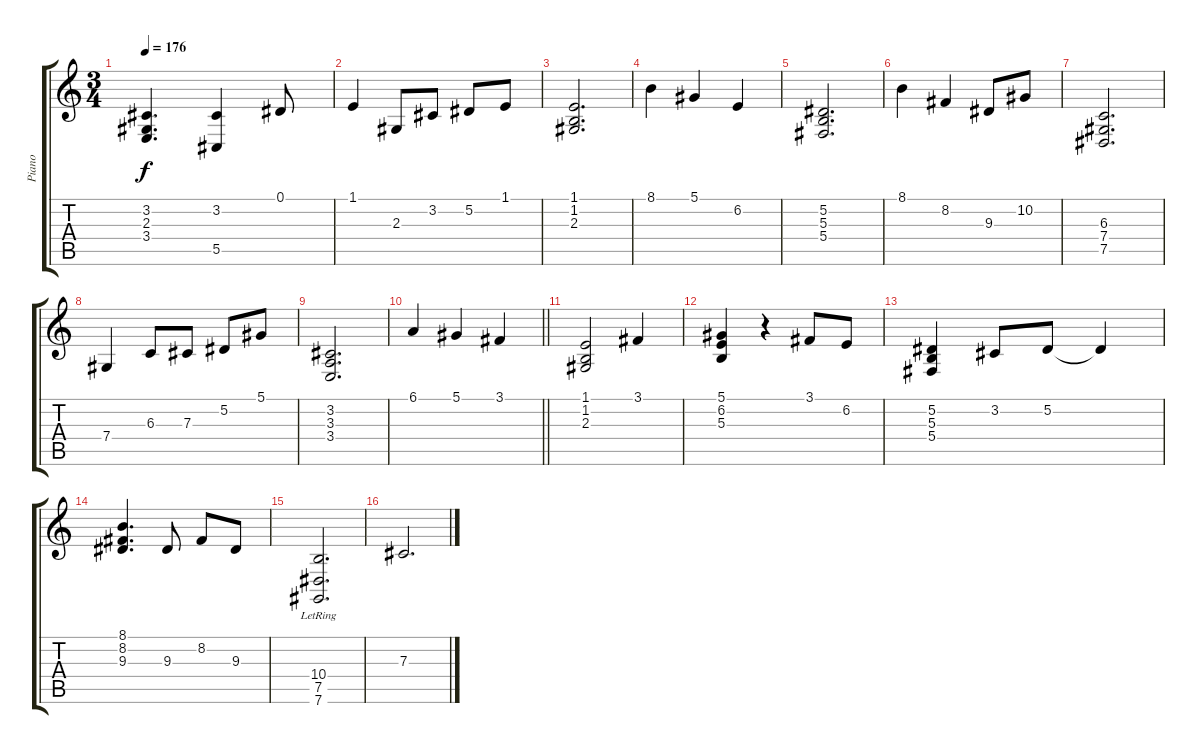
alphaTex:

\track ("Piano" "Piano") {instrument electricgrandpiano}
\staff {score tabs}
\tuning (Eb4 Bb3 Gb3 Db3 Ab2 Db2) {hide}
\ts (3 4)
\tempo 176
\clef g2
\ks c
(3.2 2.3 3.4).4{d dy f} (3.2 5.5).4 0.1.8 |
1.1.4 2.3.8 3.2.8 5.2.8 1.1.8 |
(1.1 1.2 2.3).2{d} |
8.1.4 5.1.4 6.2.4 |
(5.2 5.3 5.4).2{d} |
8.1.4 8.2.4 9.3.8 10.2.8 |
(6.3 7.4 7.5).2{d} |
7.4.4 6.3.8 7.3.8 5.2.8 5.1.8 |
(3.2 3.3 3.4).2{d} |
\barLineRight lightlight
6.1.4 5.1.4 3.1.4 |
(1.1 1.2 2.3).2 3.1.4 |
(5.1 6.2 5.3).4 r.4 3.1.8 6.2.8 |
(5.2 5.3 5.4).4 3.2.8 5.2.8 5.2{t}.4 |
(8.1 8.2 9.3).4{d} 9.3.8 8.2.8 9.3.8 |
(10.4{lr} 7.5{lr} 7.6{lr}).2{d} |
7.3.2{d}
